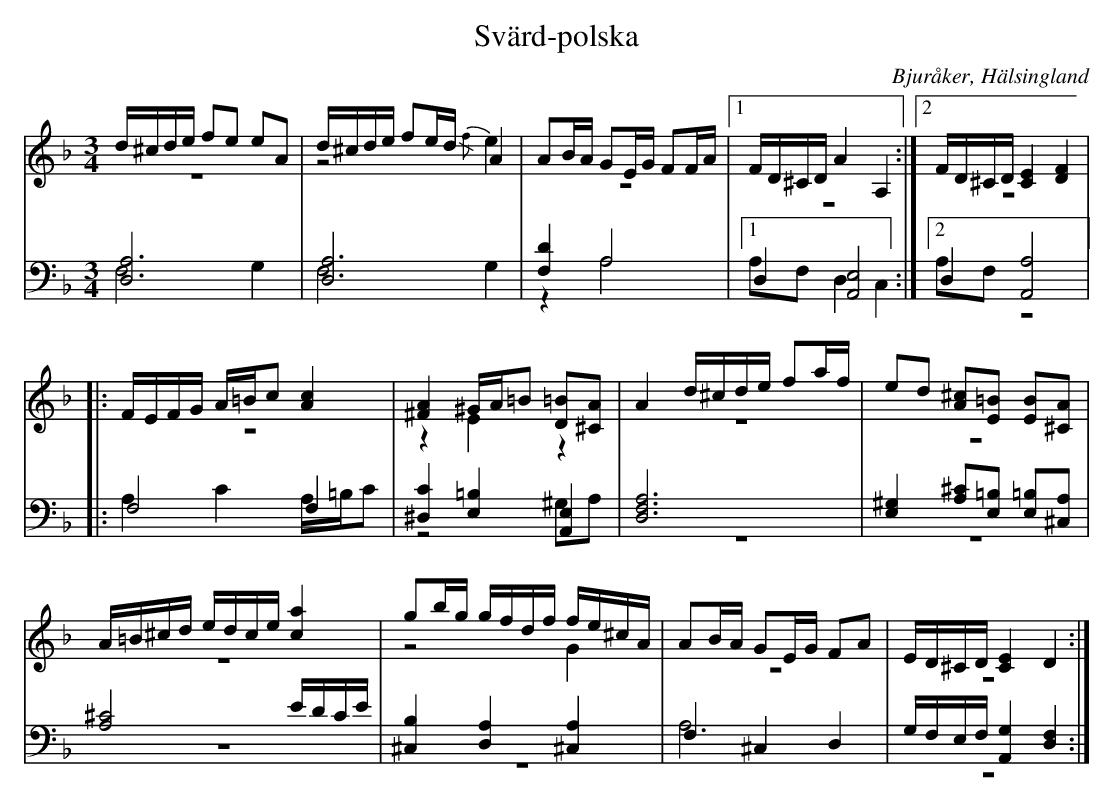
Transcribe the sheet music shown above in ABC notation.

X:1
T: Svärd-polska
O: Bjuråker, Hälsingland
M: 3/4
L: 1/8
K: Dm
V:1
V:2 merge
V:3
V:4 merge
V:1
d/^c/d/e/ fe eA|d/^c/d/e/ fe/d/ A2|AB/A/ GE/G/ FF/A/|1 F/D/^C/D/ A2 A,2:|2 F/D/^C/D/ [C2E2] [D2F2]|
|:F/E/F/G/ A/=B/c [A2c2]|[^F2A2] ^G/A/=B [D=B][^CA]|A2 d/^c/d/e/ fa/f/|ed [A^c][E=B] [EB][^CA]|
A/=B/^c/d/ e/d/c/e/ [c2a2]|gb/g/ g/f/d/f/ f/e/^c/A/|AB/A/ GE/G/ FA|E/D/^C/D/ [C2E2] D2:|
V:2
z6|z4 {/f}e2|z6|1 z6:|2 z6|
|:z6|z2 E2 z2|z6|z6|
z6|z4 G2|z6|z6:|
V:3 clef=bass
[D,6A,6]|[D,6A,6]|[F,2D2] A,4|1 D,2 [A,,4E,4]:|2 D,2 [A,,4A,4]
|:F,4 F,2|[^D,2C2] [E,2=B,2] [A,,2E,2]|[D,6F,6A,6]|[E,2^G,2] [A,^C][E,=B,] [E,=B,][^C,A,]|
[A,4^C4] E/D/C/E/|[^C,2B,2]  [D,2A,2] [A,2^C,2]|F,2 ^C,2 D,2|G,/F,/E,/F,/ [A,,2G,2] [D,2F,2]:|
V:4 clef=bass
F,4 G,2|F,4 G,2|z2 A,4|1 A,F, D,2 C,2:|2 A,F,  z4|
|:A,2 C2 A,/=B,/C|z4 ^G,A,|z6|z6|
z6|z6|A,6|z6:|
